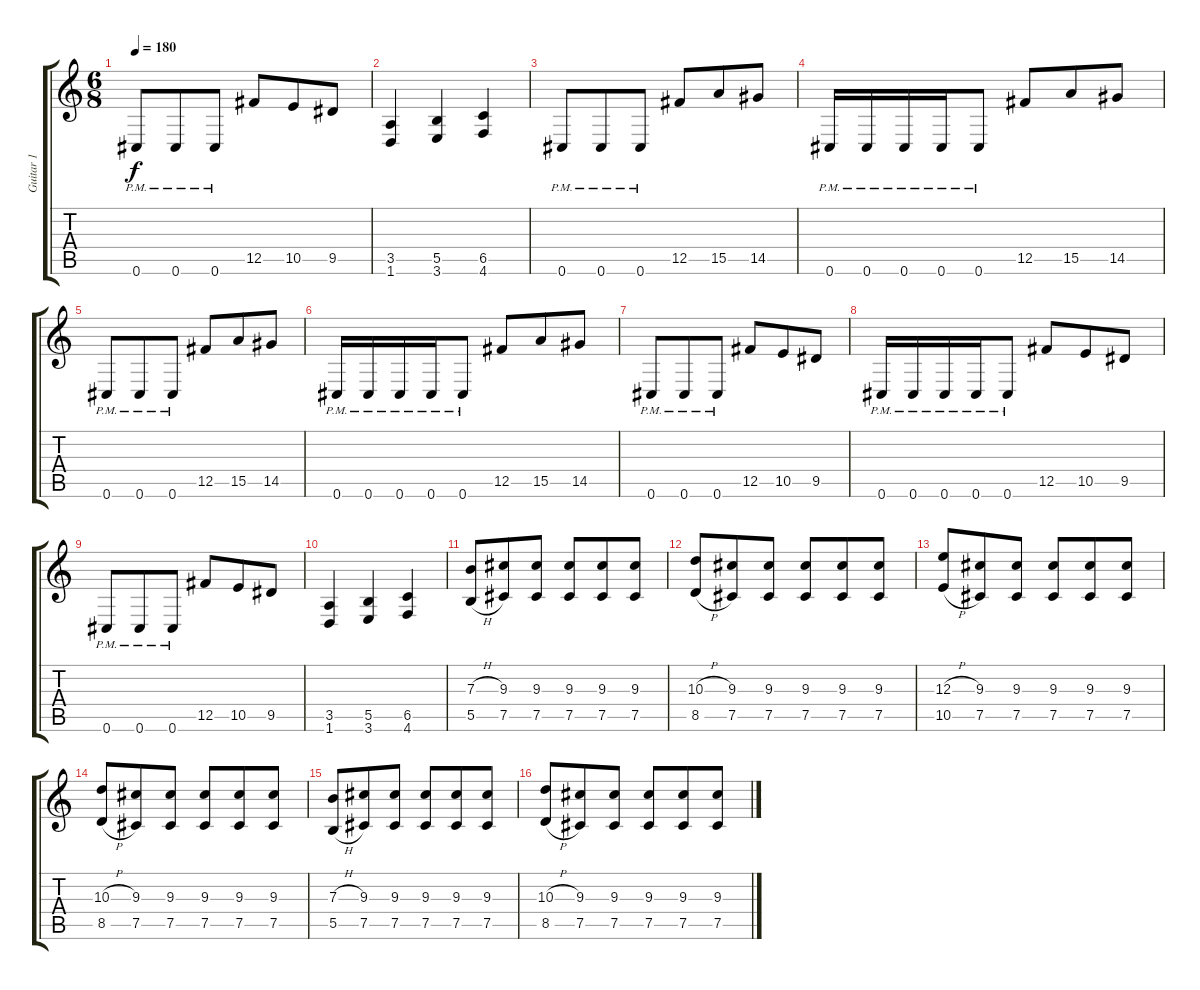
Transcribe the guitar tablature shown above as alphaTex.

\track ("Guitar 1" "Guitar 1") {instrument distortionguitar}
\staff {score tabs}
\tuning (Db4 Ab3 E3 B2 Gb2 Db2) {hide}
\ts (6 8)
\tempo 180
\clef g2
\ks c
0.6{pm}.8{dy f} 0.6{pm}.8 0.6{pm}.8 12.5.8 10.5.8 9.5.8 |
(3.5 1.6).4 (5.5 3.6).4 (6.5 4.6).4 |
0.6{pm}.8 0.6{pm}.8 0.6{pm}.8 12.5.8 15.5.8 14.5.8 |
0.6{pm}.16 0.6{pm}.16 0.6{pm}.16 0.6{pm}.16 0.6{pm}.8 12.5.8 15.5.8 14.5.8 |
0.6{pm}.8 0.6{pm}.8 0.6{pm}.8 12.5.8 15.5.8 14.5.8 |
0.6{pm}.16 0.6{pm}.16 0.6{pm}.16 0.6{pm}.16 0.6{pm}.8 12.5.8 15.5.8 14.5.8 |
0.6{pm}.8 0.6{pm}.8 0.6{pm}.8 12.5.8 10.5.8 9.5.8 |
0.6{pm}.16 0.6{pm}.16 0.6{pm}.16 0.6{pm}.16 0.6{pm}.8 12.5.8 10.5.8 9.5.8 |
0.6{pm}.8 0.6{pm}.8 0.6{pm}.8 12.5.8 10.5.8 9.5.8 |
(3.5 1.6).4 (5.5 3.6).4 (6.5 4.6).4 |
(7.3{h} 5.5{h}).8 (9.3 7.5).8 (9.3 7.5).8 (9.3 7.5).8 (9.3 7.5).8 (9.3 7.5).8 |
(10.3{h} 8.5{h}).8 (9.3 7.5).8 (9.3 7.5).8 (9.3 7.5).8 (9.3 7.5).8 (9.3 7.5).8 |
(12.3{h} 10.5{h}).8 (9.3 7.5).8 (9.3 7.5).8 (9.3 7.5).8 (9.3 7.5).8 (9.3 7.5).8 |
(10.3{h} 8.5{h}).8 (9.3 7.5).8 (9.3 7.5).8 (9.3 7.5).8 (9.3 7.5).8 (9.3 7.5).8 |
(7.3{h} 5.5{h}).8 (9.3 7.5).8 (9.3 7.5).8 (9.3 7.5).8 (9.3 7.5).8 (9.3 7.5).8 |
(10.3{h} 8.5{h}).8 (9.3 7.5).8 (9.3 7.5).8 (9.3 7.5).8 (9.3 7.5).8 (9.3 7.5).8
